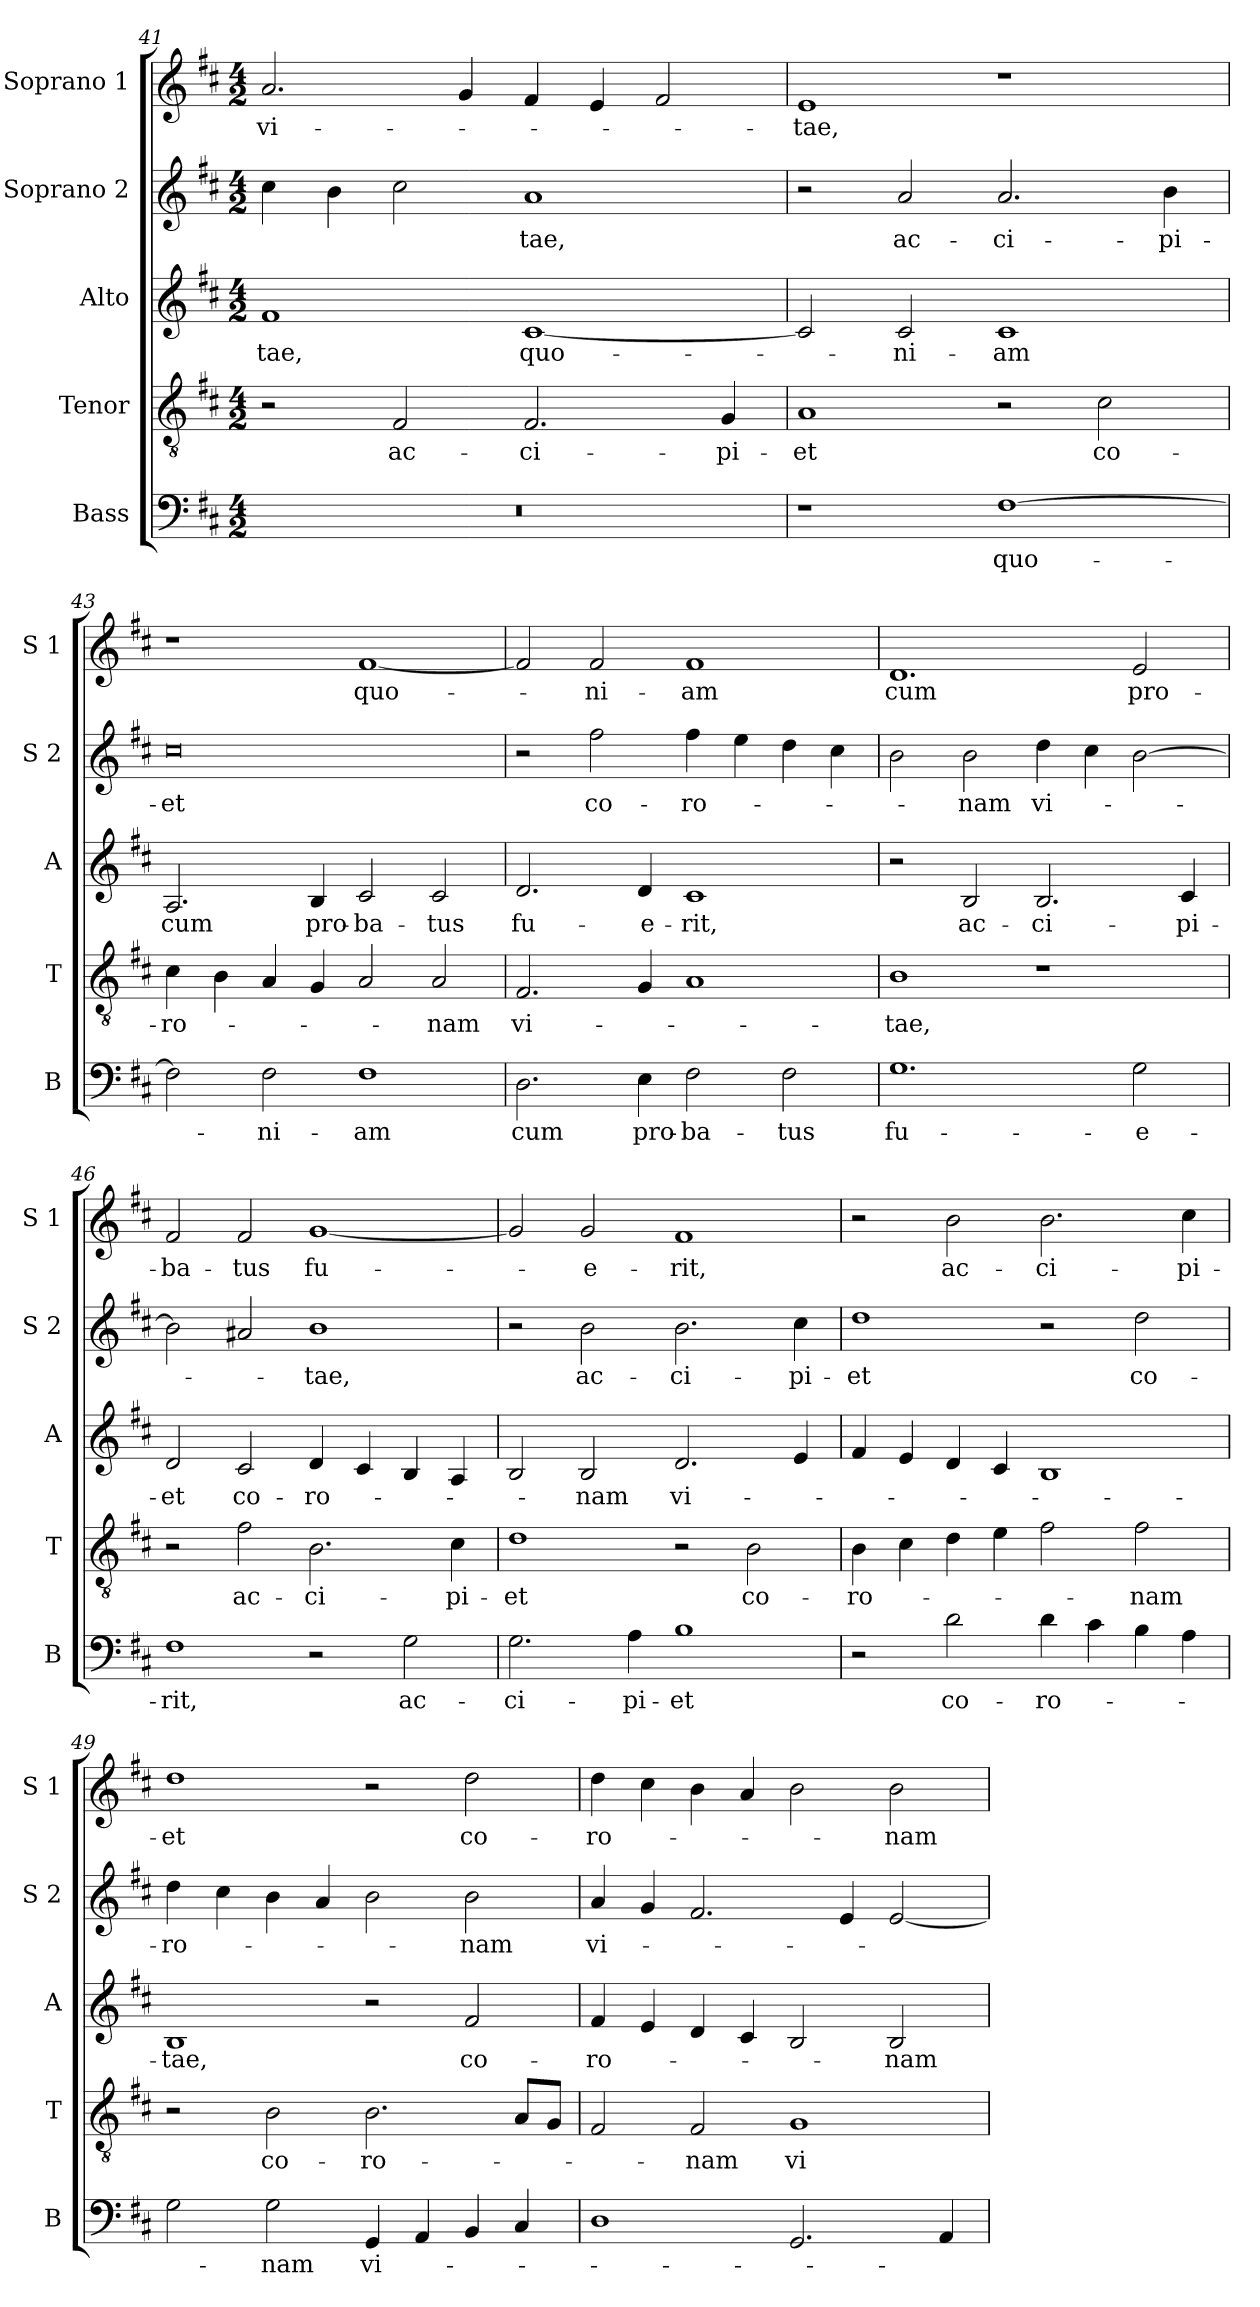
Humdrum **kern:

**kern	**text	**kern	**text	**kern	**text	**kern	**text	**kern	**text
*part5	*part5	*part4	*part4	*part3	*part3	*part2	*part2	*part1	*part1
*staff5	*staff5	*staff4	*staff4	*staff3	*staff3	*staff2	*staff2	*staff1	*staff1
*I"Bass	*	*I"Tenor	*	*I"Alto	*	*I"Soprano 2	*	*I"Soprano 1	*
*I'B	*	*I'T	*	*I'A	*	*I'S 2	*	*I'S 1	*
*clefF4	*	*clefGv2	*	*clefG2	*	*clefG2	*	*clefG2	*
*k[f#c#]	*	*k[f#c#]	*	*k[f#c#]	*	*k[f#c#]	*	*k[f#c#]	*
*D:	*	*D:	*	*D:	*	*D:	*	*D:	*
*M4/2	*	*M4/2	*	*M4/2	*	*M4/2	*	*M4/2	*
=41	=41	=41	=41	=41	=41	=41	=41	=41	=41
!	!	!	!	!	!LO:LY:b	!	!	!	!LO:LY:b
0r	.	2r	.	1f#	-tae,	4cc#\	.	2.a/	vi-
.	.	.	.	.	.	4b\	.	.	.
!	!	!	!LO:LY:b	!	!	!	!	!	!
.	.	2F#/	ac-	.	.	2cc#\	.	.	.
.	.	.	.	.	.	.	.	4g/	.
!	!	!	!LO:LY:b	!	!LO:LY:b	!	!LO:LY:b	!	!
.	.	2.F#/	-ci-	[1c#	quo-	1a	-tae,	4f#/	.
.	.	.	.	.	.	.	.	4e/	.
.	.	.	.	.	.	.	.	2f#/	.
!	!	!	!LO:LY:b	!	!	!	!	!	!
.	.	4G/	-pi-	.	.	.	.	.	.
=42	=42	=42	=42	=42	=42	=42	=42	=42	=42
!	!	!	!LO:LY:b	!	!	!	!	!	!LO:LY:b
1r	.	1A	-et	2c#/]	.	2r	.	1e	-tae,
!	!	!	!	!	!LO:LY:b	!	!LO:LY:b	!	!
.	.	.	.	2c#/	-ni-	2a/	ac-	.	.
!	!LO:LY:b	!	!	!	!LO:LY:b	!	!LO:LY:b	!	!
[1F#	quo-	2r	.	1c#	-am	2.a/	-ci-	1r	.
!	!	!	!LO:LY:b	!	!	!	!	!	!
.	.	2c#\	co-	.	.	.	.	.	.
!	!	!	!	!	!	!	!LO:LY:b	!	!
.	.	.	.	.	.	4b\	-pi-	.	.
!!LO:LB:g=z
=43	=43	=43	=43	=43	=43	=43	=43	=43	=43
!	!	!	!LO:LY:b	!	!LO:LY:b	!	!LO:LY:b	!	!
2F#\]	.	4c#\	-ro-	2.A/	cum	0cc#	-et	1r	.
.	.	4B\	.	.	.	.	.	.	.
!	!LO:LY:b	!	!	!	!	!	!	!	!
2F#\	-ni-	4A/	.	.	.	.	.	.	.
!	!	!	!	!	!LO:LY:b	!	!	!	!
.	.	4G/	.	4B/	pro-	.	.	.	.
!	!LO:LY:b	!	!	!	!LO:LY:b	!	!	!	!LO:LY:b
1F#	-am	2A/	.	2c#/	-ba-	.	.	[1f#	quo-
!	!	!	!LO:LY:b	!	!LO:LY:b	!	!	!	!
.	.	2A/	-nam	2c#/	-tus	.	.	.	.
=44	=44	=44	=44	=44	=44	=44	=44	=44	=44
!	!LO:LY:b	!	!LO:LY:b	!	!LO:LY:b	!	!	!	!
2.D\	cum	2.F#/	vi-	2.d/	fu-	2r	.	2f#/]	.
!	!	!	!	!	!	!	!LO:LY:b	!	!LO:LY:b
.	.	.	.	.	.	2ff#\	co-	2f#/	-ni-
!	!LO:LY:b	!	!	!	!LO:LY:b	!	!	!	!
4E\	pro-	4G/	.	4d/	-e-	.	.	.	.
!	!LO:LY:b	!	!	!	!LO:LY:b	!	!LO:LY:b	!	!LO:LY:b
2F#\	-ba-	1A	.	1c#	-rit,	4ff#\	-ro-	1f#	-am
.	.	.	.	.	.	4ee\	.	.	.
!	!LO:LY:b	!	!	!	!	!	!	!	!
2F#\	-tus	.	.	.	.	4dd\	.	.	.
.	.	.	.	.	.	4cc#\	.	.	.
=45	=45	=45	=45	=45	=45	=45	=45	=45	=45
!	!LO:LY:b	!	!LO:LY:b	!	!	!	!	!	!LO:LY:b
1.G	fu-	1B	-tae,	2r	.	2b\	.	1.d	cum
!	!	!	!	!	!LO:LY:b	!	!LO:LY:b	!	!
.	.	.	.	2B/	ac-	2b\	-nam	.	.
!	!	!	!	!	!LO:LY:b	!	!LO:LY:b	!	!
.	.	1r	.	2.B/	-ci-	4dd\	vi-	.	.
.	.	.	.	.	.	4cc#\	.	.	.
!	!LO:LY:b	!	!	!	!	!	!	!	!LO:LY:b
2G\	-e-	.	.	.	.	[2b\	.	2e/	pro-
!	!	!	!	!	!LO:LY:b	!	!	!	!
.	.	.	.	4c#/	-pi-	.	.	.	.
=46	=46	=46	=46	=46	=46	=46	=46	=46	=46
!	!LO:LY:b	!	!	!	!LO:LY:b	!	!	!	!LO:LY:b
1F#	-rit,	2r	.	2d/	-et	2b\]	.	2f#/	-ba-
!	!	!	!LO:LY:b	!	!LO:LY:b	!	!	!	!LO:LY:b
.	.	2f#\	ac-	2c#/	co-	2a#X/	.	2f#/	-tus
!	!	!	!LO:LY:b	!	!LO:LY:b	!	!LO:LY:b	!	!LO:LY:b
2r	.	2.B\	-ci-	4d/	-ro-	1b	-tae,	[1g	fu-
.	.	.	.	4c#/	.	.	.	.	.
!	!LO:LY:b	!	!	!	!	!	!	!	!
2G\	ac-	.	.	4B/	.	.	.	.	.
!	!	!	!LO:LY:b	!	!	!	!	!	!
.	.	4c#\	-pi-	4A/	.	.	.	.	.
=47	=47	=47	=47	=47	=47	=47	=47	=47	=47
!	!LO:LY:b	!	!LO:LY:b	!	!	!	!	!	!
2.G\	-ci-	1d	-et	2B/	.	2r	.	2g/]	.
!	!	!	!	!	!LO:LY:b	!	!LO:LY:b	!	!LO:LY:b
.	.	.	.	2B/	-nam	2b\	ac-	2g/	-e-
!	!LO:LY:b	!	!	!	!	!	!	!	!
4A\	-pi-	.	.	.	.	.	.	.	.
!	!LO:LY:b	!	!	!	!LO:LY:b	!	!LO:LY:b	!	!LO:LY:b
1B	-et	2r	.	2.d/	vi-	2.b\	-ci-	1f#	-rit,
!	!	!	!LO:LY:b	!	!	!	!	!	!
.	.	2B\	co-	.	.	.	.	.	.
!	!	!	!	!	!	!	!LO:LY:b	!	!
.	.	.	.	4e/	.	4cc#\	-pi-	.	.
=48	=48	=48	=48	=48	=48	=48	=48	=48	=48
!	!	!	!LO:LY:b	!	!	!	!LO:LY:b	!	!
2r	.	4B\	-ro-	4f#/	.	1dd	-et	2r	.
.	.	4c#\	.	4e/	.	.	.	.	.
!	!LO:LY:b	!	!	!	!	!	!	!	!LO:LY:b
2d\	co-	4d\	.	4d/	.	.	.	2b\	ac-
.	.	4e\	.	4c#/	.	.	.	.	.
!	!LO:LY:b	!	!	!	!	!	!	!	!LO:LY:b
4d\	-ro-	2f#\	.	1B	.	2r	.	2.b\	-ci-
4c#\	.	.	.	.	.	.	.	.	.
!	!	!	!LO:LY:b	!	!	!	!LO:LY:b	!	!
4B\	.	2f#\	-nam	.	.	2dd\	co-	.	.
!	!	!	!	!	!	!	!	!	!LO:LY:b
4A\	.	.	.	.	.	.	.	4cc#\	-pi-
!!LO:PB:g=z
=49	=49	=49	=49	=49	=49	=49	=49	=49	=49
!	!	!	!	!	!LO:LY:b	!	!LO:LY:b	!	!LO:LY:b
2G\	.	2r	.	1B	-tae,	4dd\	-ro-	1dd	-et
.	.	.	.	.	.	4cc#\	.	.	.
!	!LO:LY:b	!	!LO:LY:b	!	!	!	!	!	!
2G\	-nam	2B\	co-	.	.	4b\	.	.	.
.	.	.	.	.	.	4a/	.	.	.
!	!LO:LY:b	!	!LO:LY:b	!	!	!	!	!	!
4GG/	vi-	2.B\	-ro-	2r	.	2b\	.	2r	.
4AA/	.	.	.	.	.	.	.	.	.
!	!	!	!	!	!LO:LY:b	!	!LO:LY:b	!	!LO:LY:b
4BB/	.	.	.	2f#/	co-	2b\	-nam	2dd\	co-
4C#/	.	8A/L	.	.	.	.	.	.	.
.	.	8G/J	.	.	.	.	.	.	.
=50	=50	=50	=50	=50	=50	=50	=50	=50	=50
!	!	!	!	!	!LO:LY:b	!	!LO:LY:b	!	!LO:LY:b
1D	.	2F#/	.	4f#/	-ro-	4a/	vi-	4dd\	-ro-
.	.	.	.	4e/	.	4g/	.	4cc#\	.
!	!	!	!LO:LY:b	!	!	!	!	!	!
.	.	2F#/	-nam	4d/	.	2.f#/	.	4b\	.
.	.	.	.	4c#/	.	.	.	4a/	.
!	!	!	!LO:LY:b	!	!	!	!	!	!
2.GG/	.	1G	vi-	2B/	.	.	.	2b\	.
.	.	.	.	.	.	4e/	.	.	.
!	!	!	!	!	!LO:LY:b	!	!	!	!LO:LY:b
.	.	.	.	2B/	-nam	[2e/	.	2b\	-nam
4AA/	.	.	.	.	.	.	.	.	.
=	=	=	=	=	=	=	=	=	=
*-	*-	*-	*-	*-	*-	*-	*-	*-	*-
